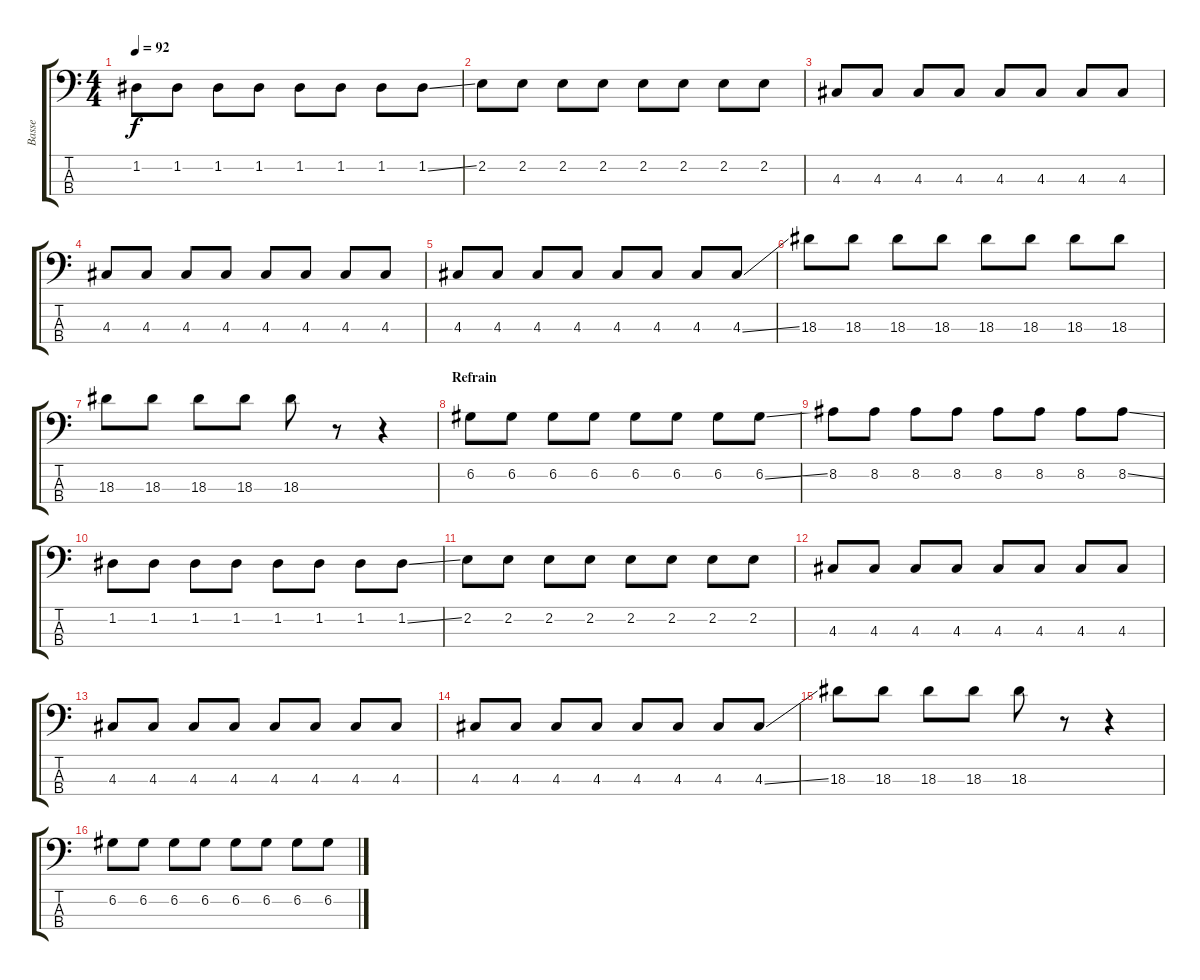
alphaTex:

\track ("Basse" "Basse") {instrument electricbassfinger}
\staff {score tabs}
\tuning (G2 D2 A1 E1) {hide}
\ts (4 4)
\tempo 92
\clef f4
\ks c
1.2.8{dy f} 1.2.8 1.2.8 1.2.8 1.2.8 1.2.8 1.2.8 1.2{ss}.8 |
2.2.8 2.2.8 2.2.8 2.2.8 2.2.8 2.2.8 2.2.8 2.2.8 |
4.3.8 4.3.8 4.3.8 4.3.8 4.3.8 4.3.8 4.3.8 4.3.8 |
4.3.8 4.3.8 4.3.8 4.3.8 4.3.8 4.3.8 4.3.8 4.3.8 |
4.3.8 4.3.8 4.3.8 4.3.8 4.3.8 4.3.8 4.3.8 4.3{ss}.8 |
18.3.8 18.3.8 18.3.8 18.3.8 18.3.8 18.3.8 18.3.8 18.3.8 |
18.3.8 18.3.8 18.3.8 18.3.8 18.3.8 r.8 r.4 |
\section ("" "Refrain")
6.2.8 6.2.8 6.2.8 6.2.8 6.2.8 6.2.8 6.2.8 6.2{ss}.8 |
8.2.8 8.2.8 8.2.8 8.2.8 8.2.8 8.2.8 8.2.8 8.2{ss}.8 |
1.2.8 1.2.8 1.2.8 1.2.8 1.2.8 1.2.8 1.2.8 1.2{ss}.8 |
2.2.8 2.2.8 2.2.8 2.2.8 2.2.8 2.2.8 2.2.8 2.2.8 |
4.3.8 4.3.8 4.3.8 4.3.8 4.3.8 4.3.8 4.3.8 4.3.8 |
4.3.8 4.3.8 4.3.8 4.3.8 4.3.8 4.3.8 4.3.8 4.3.8 |
4.3.8 4.3.8 4.3.8 4.3.8 4.3.8 4.3.8 4.3.8 4.3{ss}.8 |
18.3.8 18.3.8 18.3.8 18.3.8 18.3.8 r.8 r.4 |
6.2.8 6.2.8 6.2.8 6.2.8 6.2.8 6.2.8 6.2.8 6.2{ss}.8
